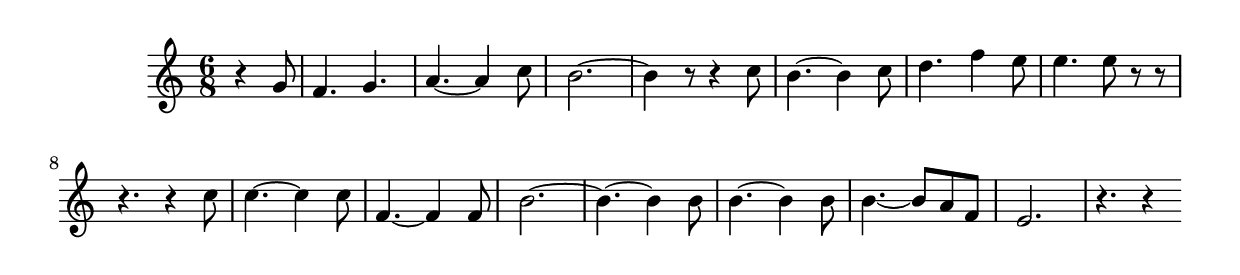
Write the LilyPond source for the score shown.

\relative c''{ \time 6/8
\partial 8*3 r4 g8
f4. g4.
a4. ~ a4 c8
b2. ~ 
b4 r8 r4 c8
b4. ~ b4 c8
d4. f4 e8
e4. e8 r8 r8
r4. r4 c8
c4. ~ c4 c8
f,4. ~f4 f8
b2. ~
b4. ~ b4 b8
b4. ~ b4 b8
b4.~ b8 a8 f8 
e2.
r4. r4
}